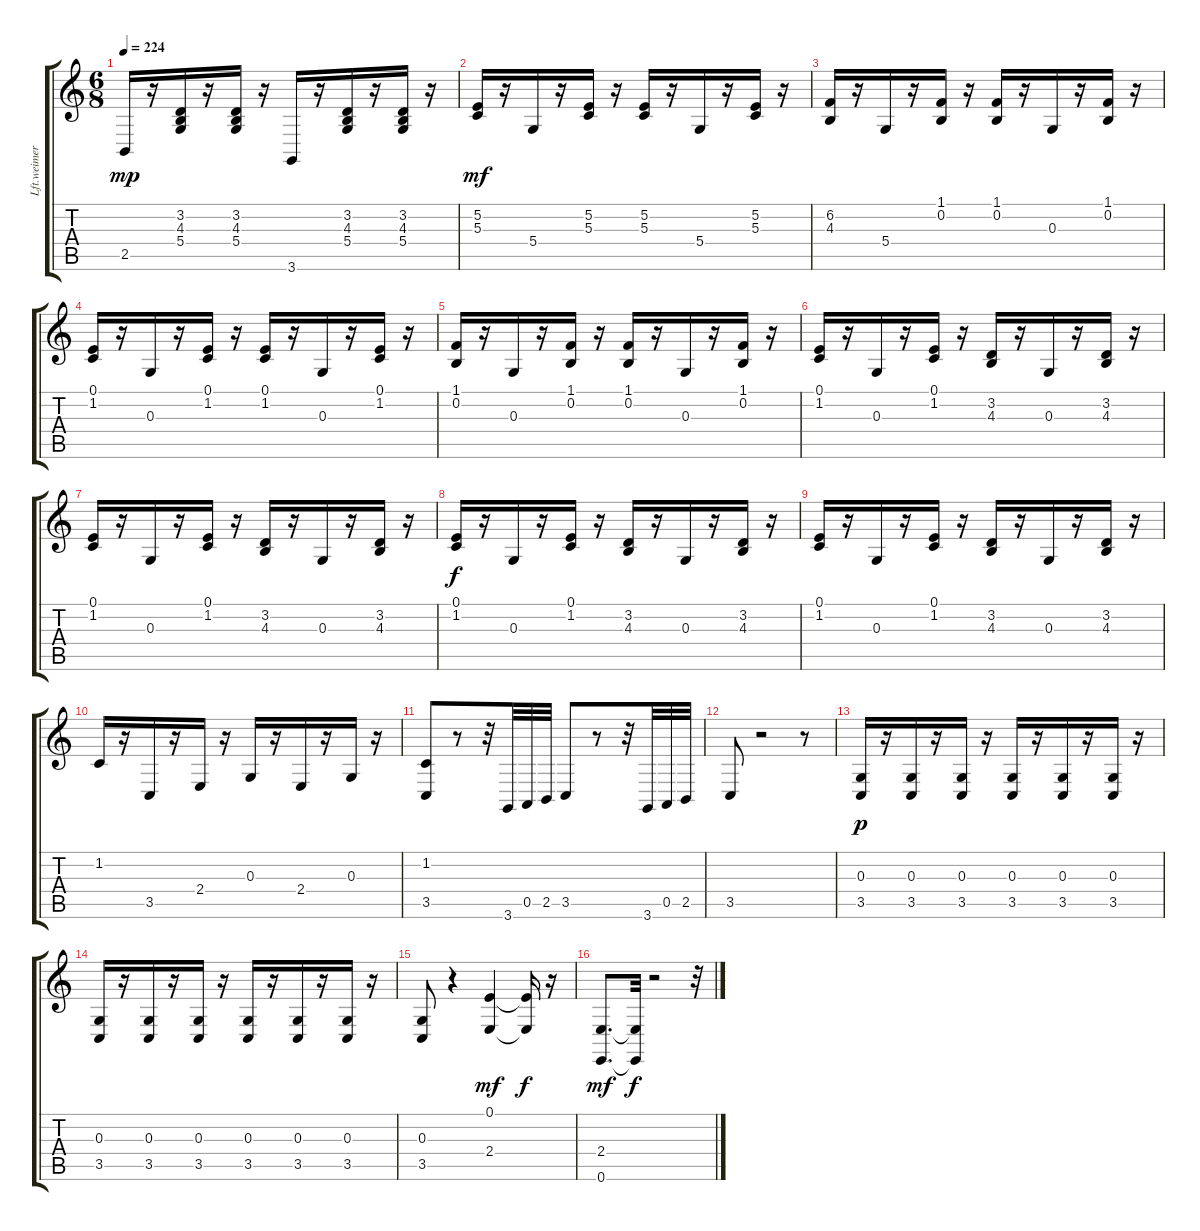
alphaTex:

\track ("6/20/95" "Lft.weimer") {instrument acousticgrandpiano}
\staff {score tabs}
\tuning (E4 B3 G3 D3 A2 E2) {hide}
\ts (6 8)
\tempo 224
\clef g2
\ks c
2.5.16{dy mp} r.16 (3.2 4.3 5.4).16 r.16 (3.2 4.3 5.4).16 r.16 3.6.16 r.16 (3.2 4.3 5.4).16 r.16 (3.2 4.3 5.4).16 r.16 |
(5.2 5.3).16{dy mf} r.16 5.4.16 r.16 (5.2 5.3).16 r.16 (5.2 5.3).16 r.16 5.4.16 r.16 (5.2 5.3).16 r.16 |
(6.2 4.3).16 r.16 5.4.16 r.16 (1.1 0.2).16 r.16 (1.1 0.2).16 r.16 0.3.16 r.16 (1.1 0.2).16 r.16 |
(0.1 1.2).16 r.16 0.3.16 r.16 (0.1 1.2).16 r.16 (0.1 1.2).16 r.16 0.3.16 r.16 (0.1 1.2).16 r.16 |
(1.1 0.2).16 r.16 0.3.16 r.16 (1.1 0.2).16 r.16 (1.1 0.2).16 r.16 0.3.16 r.16 (1.1 0.2).16 r.16 |
(0.1 1.2).16 r.16 0.3.16 r.16 (0.1 1.2).16 r.16 (3.2 4.3).16 r.16 0.3.16 r.16 (3.2 4.3).16 r.16 |
(0.1 1.2).16 r.16 0.3.16 r.16 (0.1 1.2).16 r.16 (3.2 4.3).16 r.16 0.3.16 r.16 (3.2 4.3).16 r.16 |
(0.1 1.2).16{dy f} r.16 0.3.16 r.16 (0.1 1.2).16 r.16 (3.2 4.3).16 r.16 0.3.16 r.16 (3.2 4.3).16 r.16 |
(0.1 1.2).16 r.16 0.3.16 r.16 (0.1 1.2).16 r.16 (3.2 4.3).16 r.16 0.3.16 r.16 (3.2 4.3).16 r.16 |
1.2.16 r.16 3.5.16 r.16 2.4.16 r.16 0.3.16 r.16 2.4.16 r.16 0.3.16 r.16 |
(1.2 3.5).8 r.8 r.32 3.6.32 0.5.32 2.5.32 3.5.8 r.8 r.32 3.6.32 0.5.32 2.5.32 |
3.5.8 r.2 r.8 |
(0.3 3.5).16{dy p} r.16 (0.3 3.5).16 r.16 (0.3 3.5).16 r.16 (0.3 3.5).16 r.16 (0.3 3.5).16 r.16 (0.3 3.5).16 r.16 |
(0.3 3.5).16 r.16 (0.3 3.5).16 r.16 (0.3 3.5).16 r.16 (0.3 3.5).16 r.16 (0.3 3.5).16 r.16 (0.3 3.5).16 r.16 |
(0.3 3.5).8 r.4 (0.1 2.4).4{dy mf} (0.1{t} 2.4{t}).16{dy f} r.16 |
(2.4 0.6).8{d dy mf} (2.4{t} 0.6{t}).32{dy f} r.2 r.32
